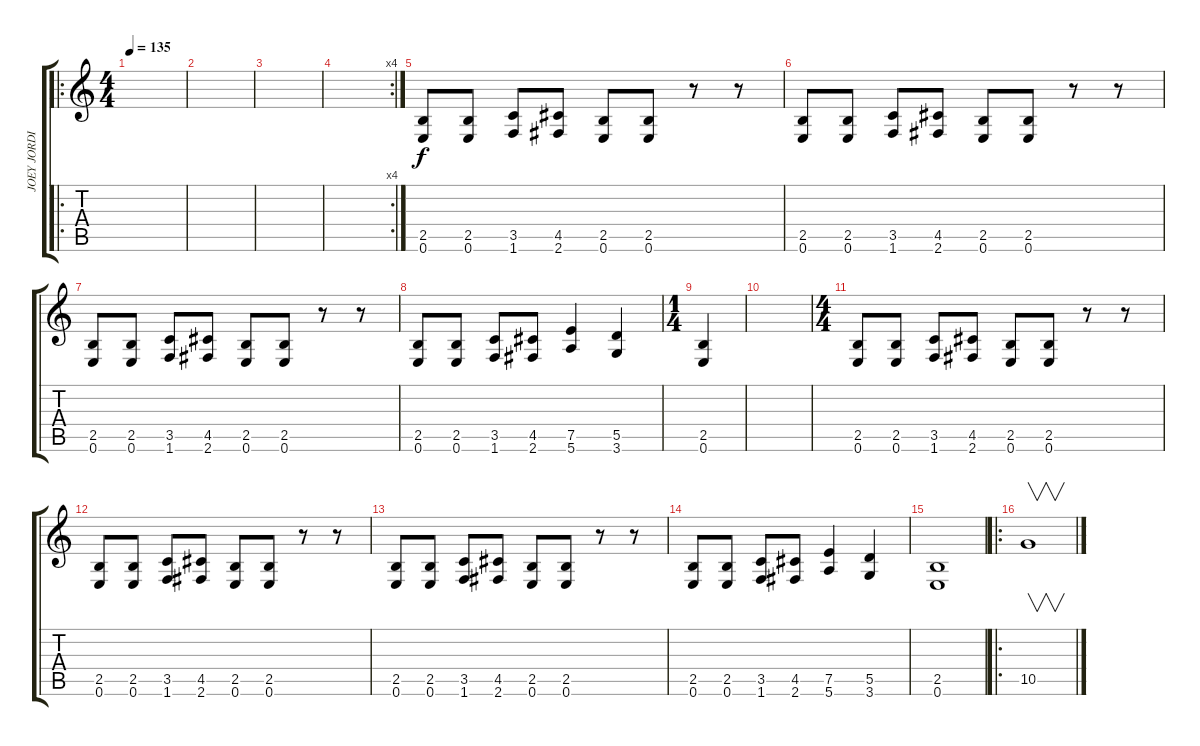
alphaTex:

\track ("JOEY JORDISON  GUITAR" "JOEY JORDI") {instrument distortionguitar}
\staff {score tabs}
\tuning (E4 B3 G3 D3 A2 E2) {hide}
\ro
\ts (4 4)
\tempo 135
\clef g2
\ks c
|
|
|
\rc 4
|
(2.5 0.6).8 (2.5 0.6).8 (3.5 1.6).8 (4.5 2.6).8 (2.5 0.6).8 (2.5 0.6).8 r.8 r.8 |
(2.5 0.6).8 (2.5 0.6).8 (3.5 1.6).8 (4.5 2.6).8 (2.5 0.6).8 (2.5 0.6).8 r.8 r.8 |
(2.5 0.6).8 (2.5 0.6).8 (3.5 1.6).8 (4.5 2.6).8 (2.5 0.6).8 (2.5 0.6).8 r.8 r.8 |
(2.5 0.6).8 (2.5 0.6).8 (3.5 1.6).8 (4.5 2.6).8 (7.5 5.6).4 (5.5 3.6).4 |
\ts (1 4)
(2.5 0.6).4 |
|
\ts (4 4)
(2.5 0.6).8 (2.5 0.6).8 (3.5 1.6).8 (4.5 2.6).8 (2.5 0.6).8 (2.5 0.6).8 r.8 r.8 |
(2.5 0.6).8 (2.5 0.6).8 (3.5 1.6).8 (4.5 2.6).8 (2.5 0.6).8 (2.5 0.6).8 r.8 r.8 |
(2.5 0.6).8 (2.5 0.6).8 (3.5 1.6).8 (4.5 2.6).8 (2.5 0.6).8 (2.5 0.6).8 r.8 r.8 |
(2.5 0.6).8 (2.5 0.6).8 (3.5 1.6).8 (4.5 2.6).8 (7.5 5.6).4 (5.5 3.6).4 |
(2.5 0.6).1 |
\ro
10.5.1{v}
